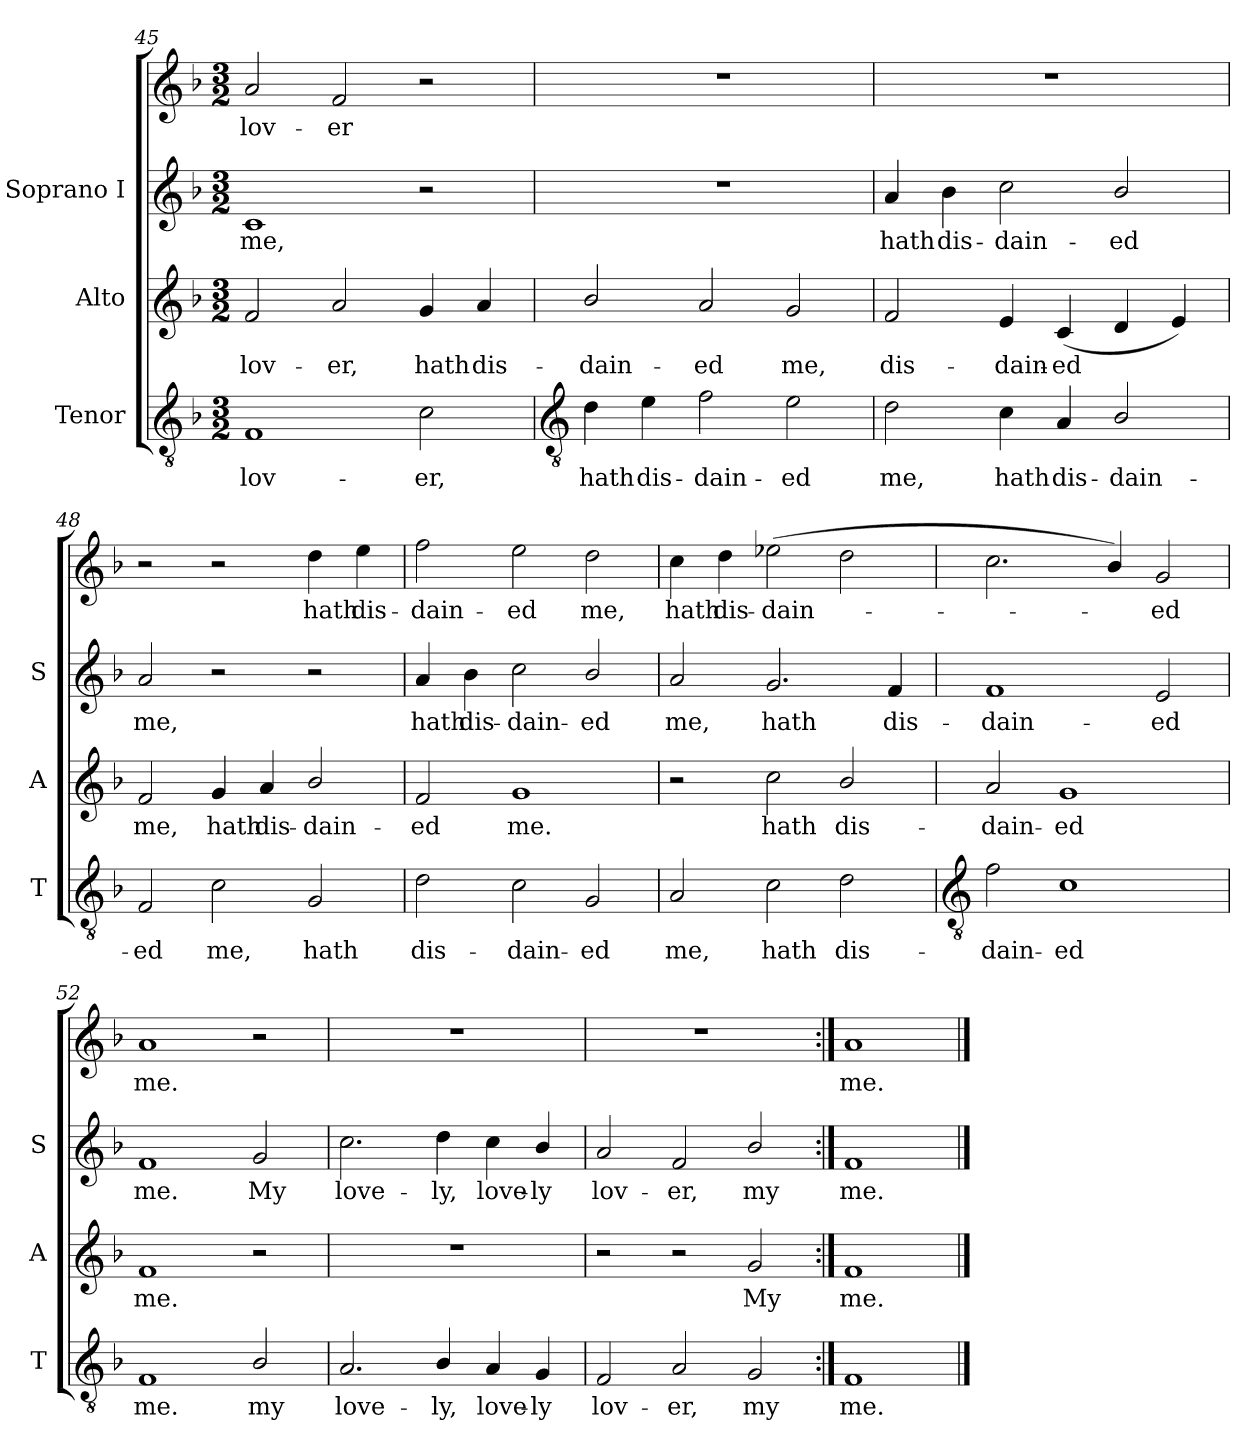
**kern	**text	**kern	**text	**kern	**text	**kern	**text
*part3	*part3	*part2	*part2	*part1	*part1	*part1	*part1
*staff4	*staff4	*staff3	*staff3	*staff2	*staff2	*staff1	*staff1
*I"Tenor	*	*I"Alto	*	*I"Soprano I	*	*	*
*I'T	*	*I'A	*	*I'S	*	*	*
*clefGv2	*	*clefG2	*	*clefG2	*	*clefG2	*
*k[b-]	*	*k[b-]	*	*k[b-]	*	*k[b-]	*
*F:	*	*F:	*	*F:	*	*F:	*
*M3/2	*	*M3/2	*	*M3/2	*	*M3/2	*
=45	=45	=45	=45	=45	=45	=45	=45
!	!LO:LY:b	!	!LO:LY:b	!	!LO:LY:b	!	!LO:LY:b
1F	lov-	2f	lov-	1c	me,	2a	lov-
!	!	!	!LO:LY:b	!	!	!	!LO:LY:b
.	.	2a	-er,	.	.	2f	-er
!	!LO:LY:b	!	!LO:LY:b	!	!	!	!
2c	-er,	4g	hath	2r	.	2r	.
!	!	!	!LO:LY:b	!	!	!	!
.	.	4a	dis-	.	.	.	.
!!LO:LB:g=z
=46	=46	=46	=46	=46	=46	=46	=46
*clefGv2	*	*	*	*	*	*	*
!	!LO:LY:b	!	!LO:LY:b	!LO:N:vis=1	!	!LO:N:vis=1	!
4d	hath	2b-/	-dain-	1.r	.	1.r	.
!	!LO:LY:b	!	!	!	!	!	!
4e	dis-	.	.	.	.	.	.
!	!LO:LY:b	!	!LO:LY:b	!	!	!	!
2f	-dain-	2a	-ed	.	.	.	.
!	!LO:LY:b	!	!LO:LY:b	!	!	!	!
2e	-ed	2g	me,	.	.	.	.
=47	=47	=47	=47	=47	=47	=47	=47
!	!LO:LY:b	!	!LO:LY:b	!	!LO:LY:b	!LO:N:vis=1	!
2d	me,	2f	dis-	4a	hath	1.r	.
!	!	!	!	!	!LO:LY:b	!	!
.	.	.	.	4b-	dis-	.	.
!	!LO:LY:b	!	!LO:LY:b	!	!LO:LY:b	!	!
4c	hath	4e	-dain-	2cc	-dain-	.	.
!	!LO:LY:b	!	!LO:LY:b	!	!	!	!
4A	dis-	(<4c	-ed	.	.	.	.
!	!LO:LY:b	!	!	!	!LO:LY:b	!	!
2B-/	-dain-	4d	.	2b-/	-ed	.	.
.	.	4e)	.	.	.	.	.
=48	=48	=48	=48	=48	=48	=48	=48
!	!LO:LY:b	!	!LO:LY:b	!	!LO:LY:b	!	!
2F	-ed	2f	me,	2a	-me,	2r	.
!	!LO:LY:b	!	!LO:LY:b	!	!	!	!
2c	me,	4g	hath	2r	.	2r	.
!	!	!	!LO:LY:b	!	!	!	!
.	.	4a	dis-	.	.	.	.
!	!LO:LY:b	!	!LO:LY:b	!	!	!	!LO:LY:b
2G	hath	2b-/	-dain-	2r	.	4dd	hath
!	!	!	!	!	!	!	!LO:LY:b
.	.	.	.	.	.	4ee	dis-
=49	=49	=49	=49	=49	=49	=49	=49
!	!LO:LY:b	!	!LO:LY:b	!	!LO:LY:b	!	!LO:LY:b
2d	dis-	2f	-ed	4a	hath	2ff	dain-
!	!	!	!	!	!LO:LY:b	!	!
.	.	.	.	4b-	dis-	.	.
!	!LO:LY:b	!	!LO:LY:b	!	!LO:LY:b	!	!LO:LY:b
2c	-dain-	1g	me.	2cc	-dain-	2ee	-ed
!	!LO:LY:b	!	!	!	!LO:LY:b	!	!LO:LY:b
2G	-ed	.	.	2b-/	-ed	2dd	me,
=50	=50	=50	=50	=50	=50	=50	=50
!	!LO:LY:b	!	!	!	!LO:LY:b	!	!LO:LY:b
2A	me,	2r	.	2a	me,	4cc	hath
!	!	!	!	!	!	!	!LO:LY:b
.	.	.	.	.	.	4dd	dis-
!	!LO:LY:b	!	!LO:LY:b	!	!LO:LY:b	!	!LO:LY:b
2c	hath	2cc	hath	2.g	hath	(>2ee-X	-dain-
!	!LO:LY:b	!	!LO:LY:b	!	!	!	!
2d	dis-	2b-/	dis-	.	.	2dd	.
!	!	!	!	!	!LO:LY:b	!	!
.	.	.	.	4f	dis-	.	.
!!LO:LB:g=z
=51	=51	=51	=51	=51	=51	=51	=51
*clefGv2	*	*	*	*	*	*	*
!	!LO:LY:b	!	!LO:LY:b	!	!LO:LY:b	!	!
2f	-dain-	2a	-dain-	1f	dain-	2.cc	.
!	!LO:LY:b	!	!LO:LY:b	!	!	!	!
1c	-ed	1g	-ed	.	.	.	.
.	.	.	.	.	.	4b-/)	.
!	!	!	!	!	!LO:LY:b	!	!LO:LY:b
.	.	.	.	2e	-ed	2g	-ed
=52	=52	=52	=52	=52	=52	=52	=52
!	!LO:LY:b	!	!LO:LY:b	!	!LO:LY:b	!	!LO:LY:b
1F	me.	1f	me.	1f	me.	1a	me.
!	!LO:LY:b	!	!	!	!LO:LY:b	!	!
2B-/	my	2r	.	2g	My	2r	.
=53	=53	=53	=53	=53	=53	=53	=53
!	!LO:LY:b	!LO:N:vis=1	!	!	!LO:LY:b	!LO:N:vis=1	!
2.A	love-	1.r	.	2.cc	love-	1.r	.
!	!LO:LY:b	!	!	!	!LO:LY:b	!	!
4B-/	-ly,	.	.	4dd	-ly,	.	.
!	!LO:LY:b	!	!	!	!LO:LY:b	!	!
4A	love-	.	.	4cc	love-	.	.
!	!LO:LY:b	!	!	!	!LO:LY:b	!	!
4G	-ly	.	.	4b-/	-ly	.	.
=54	=54	=54	=54	=54	=54	=54	=54
!	!LO:LY:b	!	!	!	!LO:LY:b	!LO:N:vis=1	!
2F	lov-	2r	.	2a	lov-	1.r	.
!	!LO:LY:b	!	!	!	!LO:LY:b	!	!
2A	-er,	2r	.	2f	-er,	.	.
!	!LO:LY:b	!	!LO:LY:b	!	!LO:LY:b	!	!
2G	my	2g	My	2b-/	my	.	.
=55:|!	=55:|!	=55:|!	=55:|!	=55:|!	=55:|!	=55:|!	=55:|!
!	!LO:LY:b	!	!LO:LY:b	!	!LO:LY:b	!	!LO:LY:b
1F	me.	1f	me.	1f	me.	1a	me.
==	==	==	==	==	==	==	==
*-	*-	*-	*-	*-	*-	*-	*-
